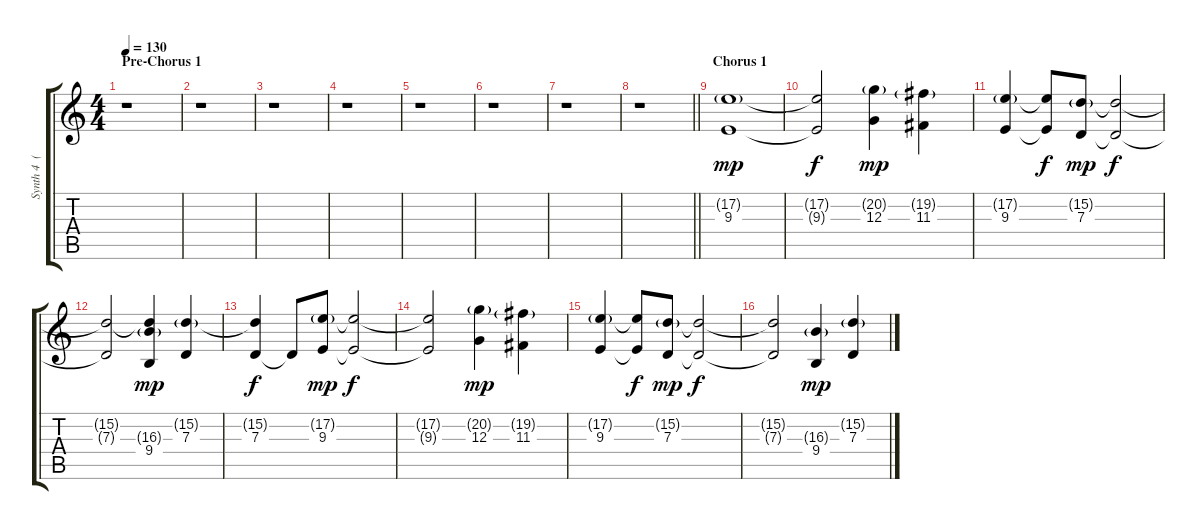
\track ("Synth 4  (Keys FX)" "Synth 4  (") {instrument stringensemble1}
\staff {score tabs}
\tuning (E4 B3 G3 D3 A2 E2) {hide}
\ts (4 4)
\section ("" "Pre-Chorus 1")
\tempo 130
\clef g2
\ks c
r.1{dy mp} |
r.1 |
r.1 |
r.1 |
r.1 |
r.1 |
r.1 |
\barLineRight lightlight
r.1 |
\section ("" "Chorus 1")
(17.2{g} 9.3).1 |
(17.2{t} 9.3{t}).2{dy f} (20.2{g} 12.3).4{dy mp} (19.2{g} 11.3).4 |
(17.2{g} 9.3).4 (17.2{t} 9.3{t}).8{dy f} (15.2{g} 7.3).8{dy mp} (15.2{t} 7.3{t}).2{dy f} |
(15.2{t} 7.3{t}).2 (15.2{t} 16.3{g} 9.4).4{dy mp} (15.2{g} 7.3).4 |
(15.2{t} 7.3).4{dy f} 7.3{t}.8 (17.2{g} 9.3).8{dy mp} (17.2{t} 9.3{t}).2{dy f} |
(17.2{t} 9.3{t}).2 (20.2{g} 12.3).4{dy mp} (19.2{g} 11.3).4 |
(17.2{g} 9.3).4 (17.2{t} 9.3{t}).8{dy f} (15.2{g} 7.3).8{dy mp} (15.2{t} 7.3{t}).2{dy f} |
(15.2{t} 7.3{t}).2 (16.3{g} 9.4).4{dy mp} (15.2{g} 7.3).4
